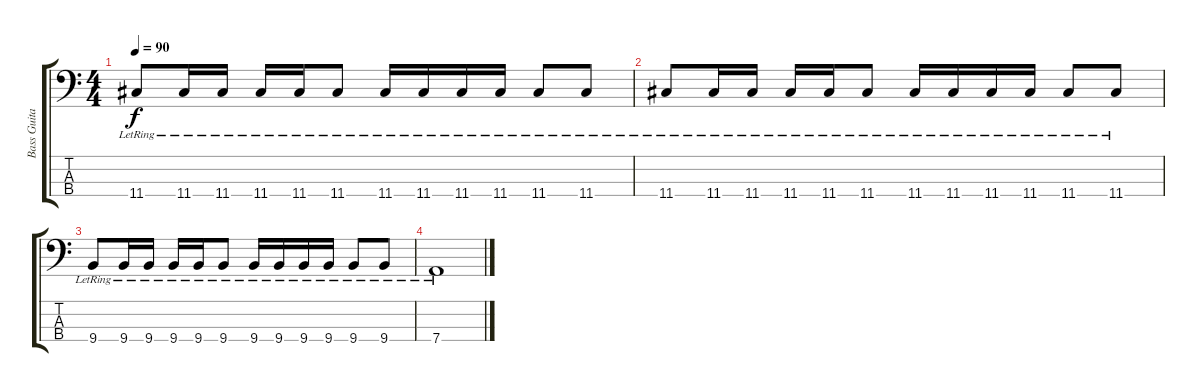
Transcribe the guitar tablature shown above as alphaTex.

\track ("Bass Guitar (Sultan)" "Bass Guita") {instrument electricbassfinger}
\staff {score tabs}
\tuning (G2 D2 A1 D1) {hide}
\ts (4 4)
\tempo 90
\clef f4
\ks c
11.4{lr}.8{dy f} 11.4{lr}.16 11.4{lr}.16 11.4{lr}.16 11.4{lr}.16 11.4{lr}.8 11.4{lr}.16 11.4{lr}.16 11.4{lr}.16 11.4{lr}.16 11.4{lr}.8 11.4{lr}.8 |
11.4{lr}.8 11.4{lr}.16 11.4{lr}.16 11.4{lr}.16 11.4{lr}.16 11.4{lr}.8 11.4{lr}.16 11.4{lr}.16 11.4{lr}.16 11.4{lr}.16 11.4{lr}.8 11.4{lr}.8 |
9.4{lr}.8 9.4{lr}.16 9.4{lr}.16 9.4{lr}.16 9.4{lr}.16 9.4{lr}.8 9.4{lr}.16 9.4{lr}.16 9.4{lr}.16 9.4{lr}.16 9.4{lr}.8 9.4{lr}.8 |
7.4{lr}.1
